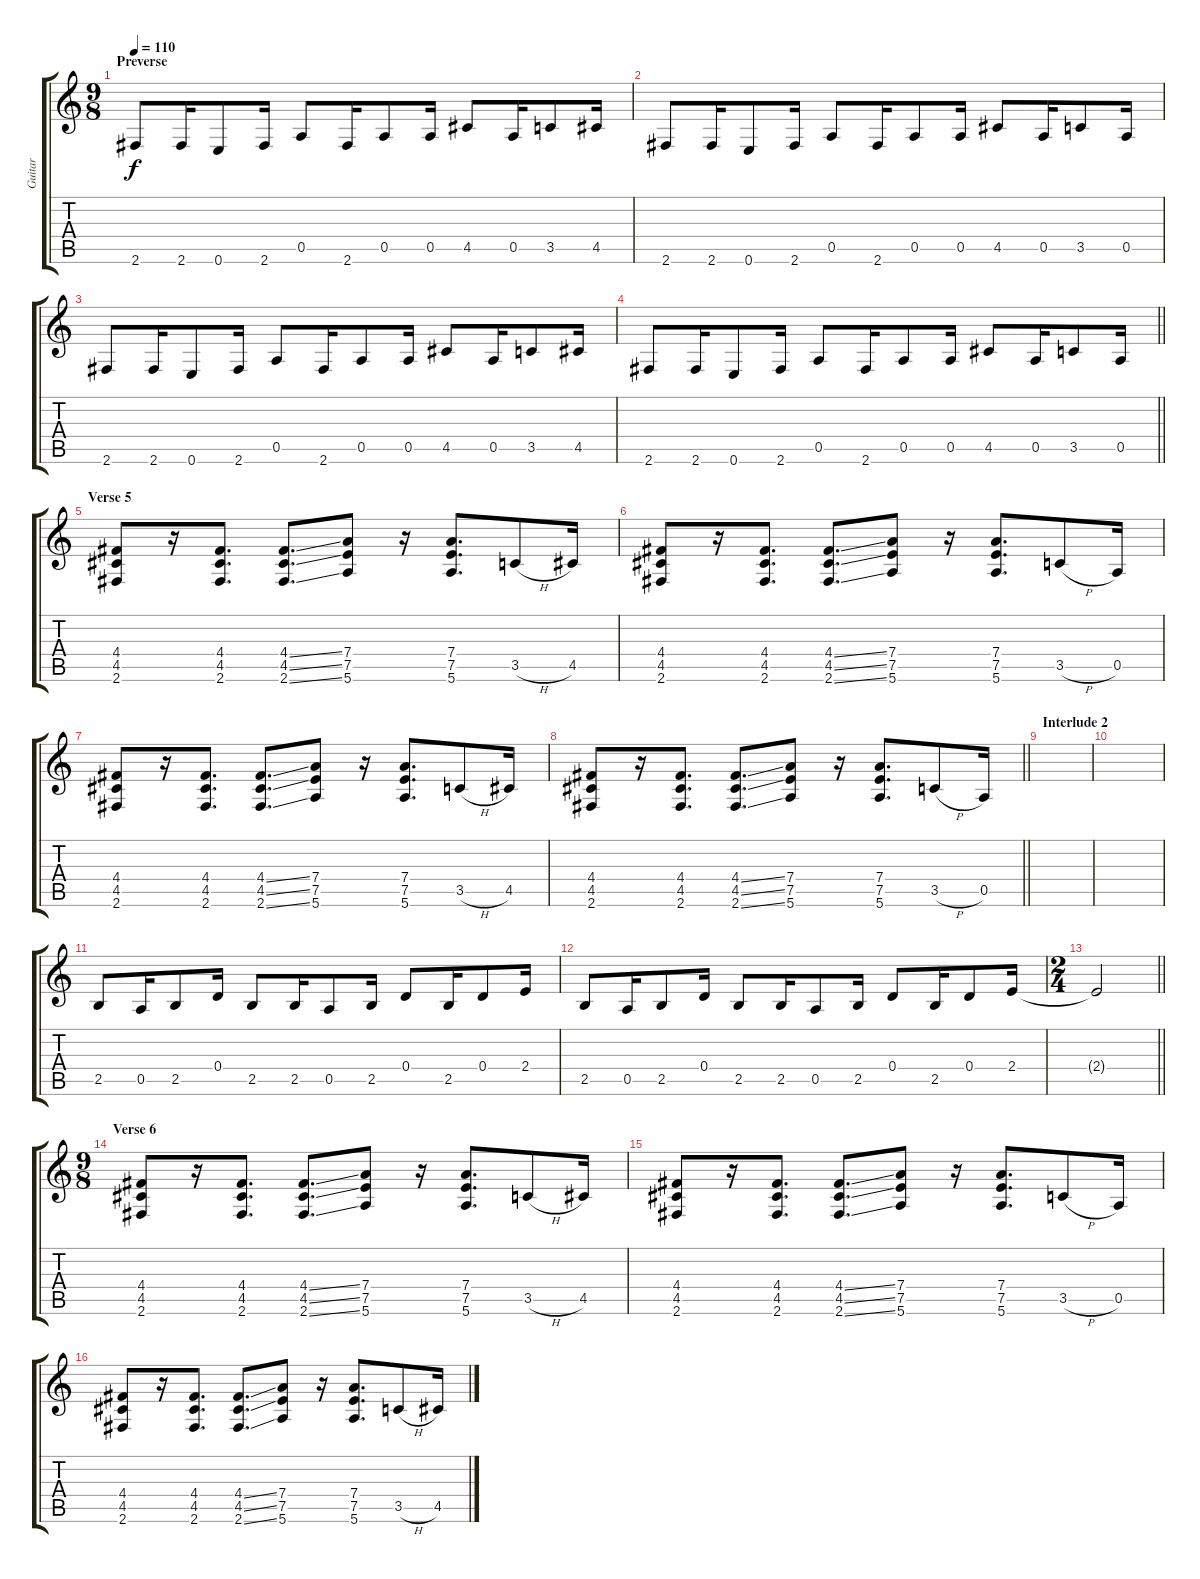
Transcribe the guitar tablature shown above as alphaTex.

\track ("Guitar" "Guitar") {instrument distortionguitar}
\staff {score tabs}
\tuning (E4 B3 G3 D3 A2 E2) {hide}
\ts (9 8)
\section ("" "Preverse")
\tempo 110
\clef g2
\ks c
2.6.8{dy f} 2.6.16 0.6.8 2.6.16 0.5.8 2.6.16 0.5.8 0.5.16 4.5.8 0.5.16 3.5.8 4.5.16 |
2.6.8 2.6.16 0.6.8 2.6.16 0.5.8 2.6.16 0.5.8 0.5.16 4.5.8 0.5.16 3.5.8 0.5.16 |
2.6.8 2.6.16 0.6.8 2.6.16 0.5.8 2.6.16 0.5.8 0.5.16 4.5.8 0.5.16 3.5.8 4.5.16 |
\barLineRight lightlight
2.6.8 2.6.16 0.6.8 2.6.16 0.5.8 2.6.16 0.5.8 0.5.16 4.5.8 0.5.16 3.5.8 0.5.16 |
\section ("" "Verse 5")
(4.4 4.5 2.6).8 r.16 (4.4 4.5 2.6).8{d} (4.4{ss} 4.5{ss} 2.6{ss}).8{d} (7.4 7.5 5.6).8 r.16 (7.4 7.5 5.6).8{d} 3.5{h}.8 4.5.16 |
(4.4 4.5 2.6).8 r.16 (4.4 4.5 2.6).8{d} (4.4{ss} 4.5{ss} 2.6{ss}).8{d} (7.4 7.5 5.6).8 r.16 (7.4 7.5 5.6).8{d} 3.5{h}.8 0.5.16 |
(4.4 4.5 2.6).8 r.16 (4.4 4.5 2.6).8{d} (4.4{ss} 4.5{ss} 2.6{ss}).8{d} (7.4 7.5 5.6).8 r.16 (7.4 7.5 5.6).8{d} 3.5{h}.8 4.5.16 |
\barLineRight lightlight
(4.4 4.5 2.6).8 r.16 (4.4 4.5 2.6).8{d} (4.4{ss} 4.5{ss} 2.6{ss}).8{d} (7.4 7.5 5.6).8 r.16 (7.4 7.5 5.6).8{d} 3.5{h}.8 0.5.16 |
\section ("" "Interlude 2")
|
|
2.5.8 0.5.16 2.5.8 0.4.16 2.5.8 2.5.16 0.5.8 2.5.16 0.4.8 2.5.16 0.4.8 2.4.16 |
2.5.8 0.5.16 2.5.8 0.4.16 2.5.8 2.5.16 0.5.8 2.5.16 0.4.8 2.5.16 0.4.8 2.4.16 |
\ts (2 4)
\barLineRight lightlight
2.4{t}.2 |
\ts (9 8)
\section ("" "Verse 6")
(4.4 4.5 2.6).8 r.16 (4.4 4.5 2.6).8{d} (4.4{ss} 4.5{ss} 2.6{ss}).8{d} (7.4 7.5 5.6).8 r.16 (7.4 7.5 5.6).8{d} 3.5{h}.8 4.5.16 |
(4.4 4.5 2.6).8 r.16 (4.4 4.5 2.6).8{d} (4.4{ss} 4.5{ss} 2.6{ss}).8{d} (7.4 7.5 5.6).8 r.16 (7.4 7.5 5.6).8{d} 3.5{h}.8 0.5.16 |
(4.4 4.5 2.6).8 r.16 (4.4 4.5 2.6).8{d} (4.4{ss} 4.5{ss} 2.6{ss}).8{d} (7.4 7.5 5.6).8 r.16 (7.4 7.5 5.6).8{d} 3.5{h}.8 4.5.16
